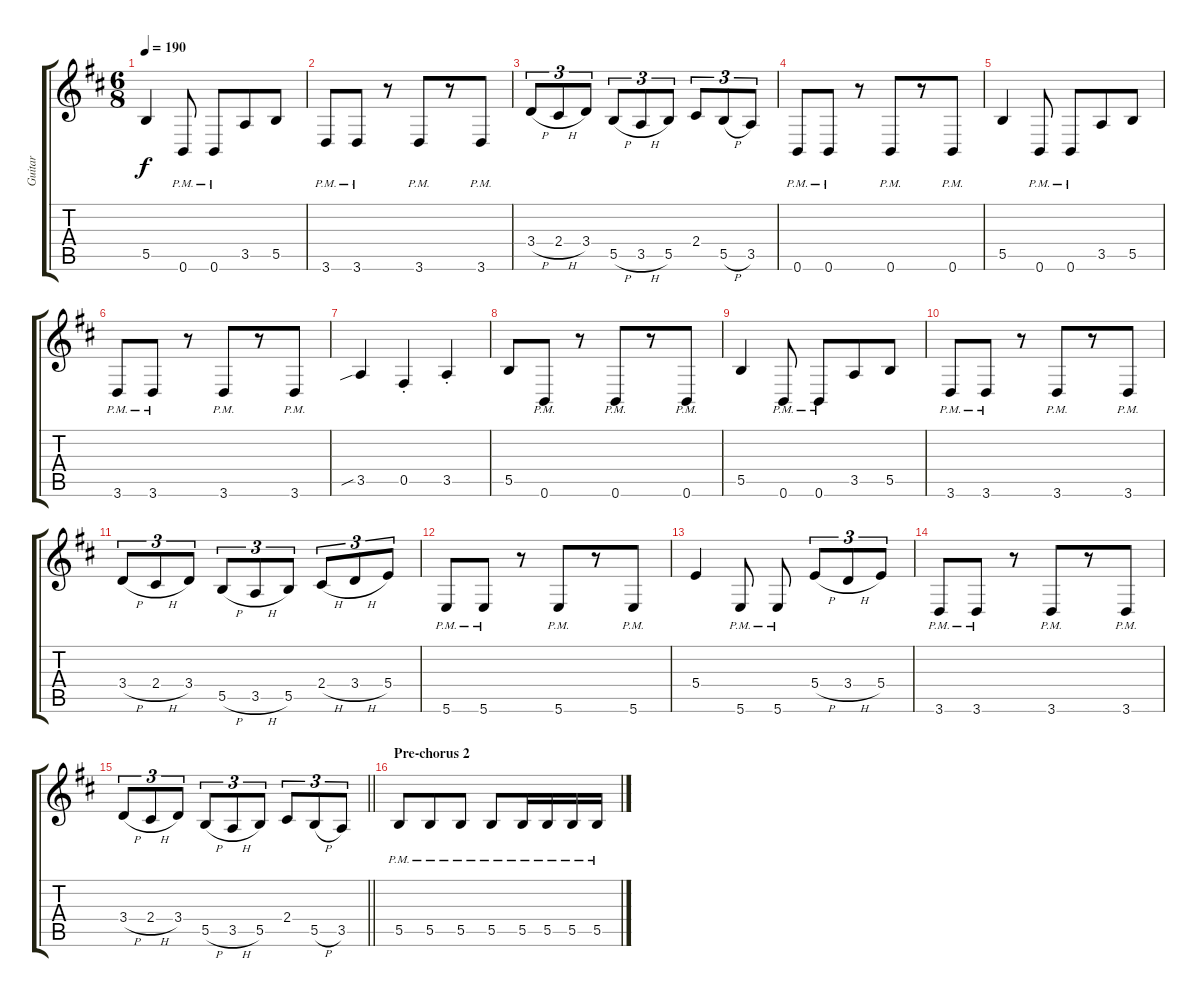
\track ("Guitar" "Guitar") {instrument distortionguitar}
\staff {score tabs}
\tuning (Db4 Ab3 E3 B2 Gb2 B1) {hide}
\ts (6 8)
\tempo 190
\clef g2
\ks bminor
5.5.4{dy f} 0.6{pm}.8 0.6{pm}.8 3.5.8 5.5.8 |
3.6{pm}.8 3.6{pm}.8 r.8 3.6{pm}.8 r.8 3.6{pm}.8 |
3.4{h}.8{tu (3 2)} 2.4{h}.8{tu (3 2)} 3.4.8{tu (3 2)} 5.5{h}.8{tu (3 2)} 3.5{h}.8{tu (3 2)} 5.5.8{tu (3 2)} 2.4.8{tu (3 2)} 5.5{h}.8{tu (3 2)} 3.5.8{tu (3 2)} |
0.6{pm}.8 0.6{pm}.8 r.8 0.6{pm}.8 r.8 0.6{pm}.8 |
5.5.4 0.6{pm}.8 0.6{pm}.8 3.5.8 5.5.8 |
3.6{pm}.8 3.6{pm}.8 r.8 3.6{pm}.8 r.8 3.6{pm}.8 |
3.5{sib}.4 0.5{st}.4 3.5{st}.4 |
5.5.8 0.6{pm}.8 r.8 0.6{pm}.8 r.8 0.6{pm}.8 |
5.5.4 0.6{pm}.8 0.6{pm}.8 3.5.8 5.5.8 |
3.6{pm}.8 3.6{pm}.8 r.8 3.6{pm}.8 r.8 3.6{pm}.8 |
3.4{h}.8{tu (3 2)} 2.4{h}.8{tu (3 2)} 3.4.8{tu (3 2)} 5.5{h}.8{tu (3 2)} 3.5{h}.8{tu (3 2)} 5.5.8{tu (3 2)} 2.4{h}.8{tu (3 2)} 3.4{h}.8{tu (3 2)} 5.4.8{tu (3 2)} |
5.6{pm}.8 5.6{pm}.8 r.8 5.6{pm}.8 r.8 5.6{pm}.8 |
5.4.4 5.6{pm}.8 5.6{pm}.8 5.4{h}.8{tu (3 2)} 3.4{h}.8{tu (3 2)} 5.4.8{tu (3 2)} |
3.6{pm}.8 3.6{pm}.8 r.8 3.6{pm}.8 r.8 3.6{pm}.8 |
\barLineRight lightlight
3.4{h}.8{tu (3 2)} 2.4{h}.8{tu (3 2)} 3.4.8{tu (3 2)} 5.5{h}.8{tu (3 2)} 3.5{h}.8{tu (3 2)} 5.5.8{tu (3 2)} 2.4.8{tu (3 2)} 5.5{h}.8{tu (3 2)} 3.5.8{tu (3 2)} |
\section ("" "Pre-chorus 2")
5.5{pm}.8 5.5{pm}.8 5.5{pm}.8 5.5{pm}.8 5.5{pm}.16 5.5{pm}.16 5.5{pm}.16 5.5{pm}.16
